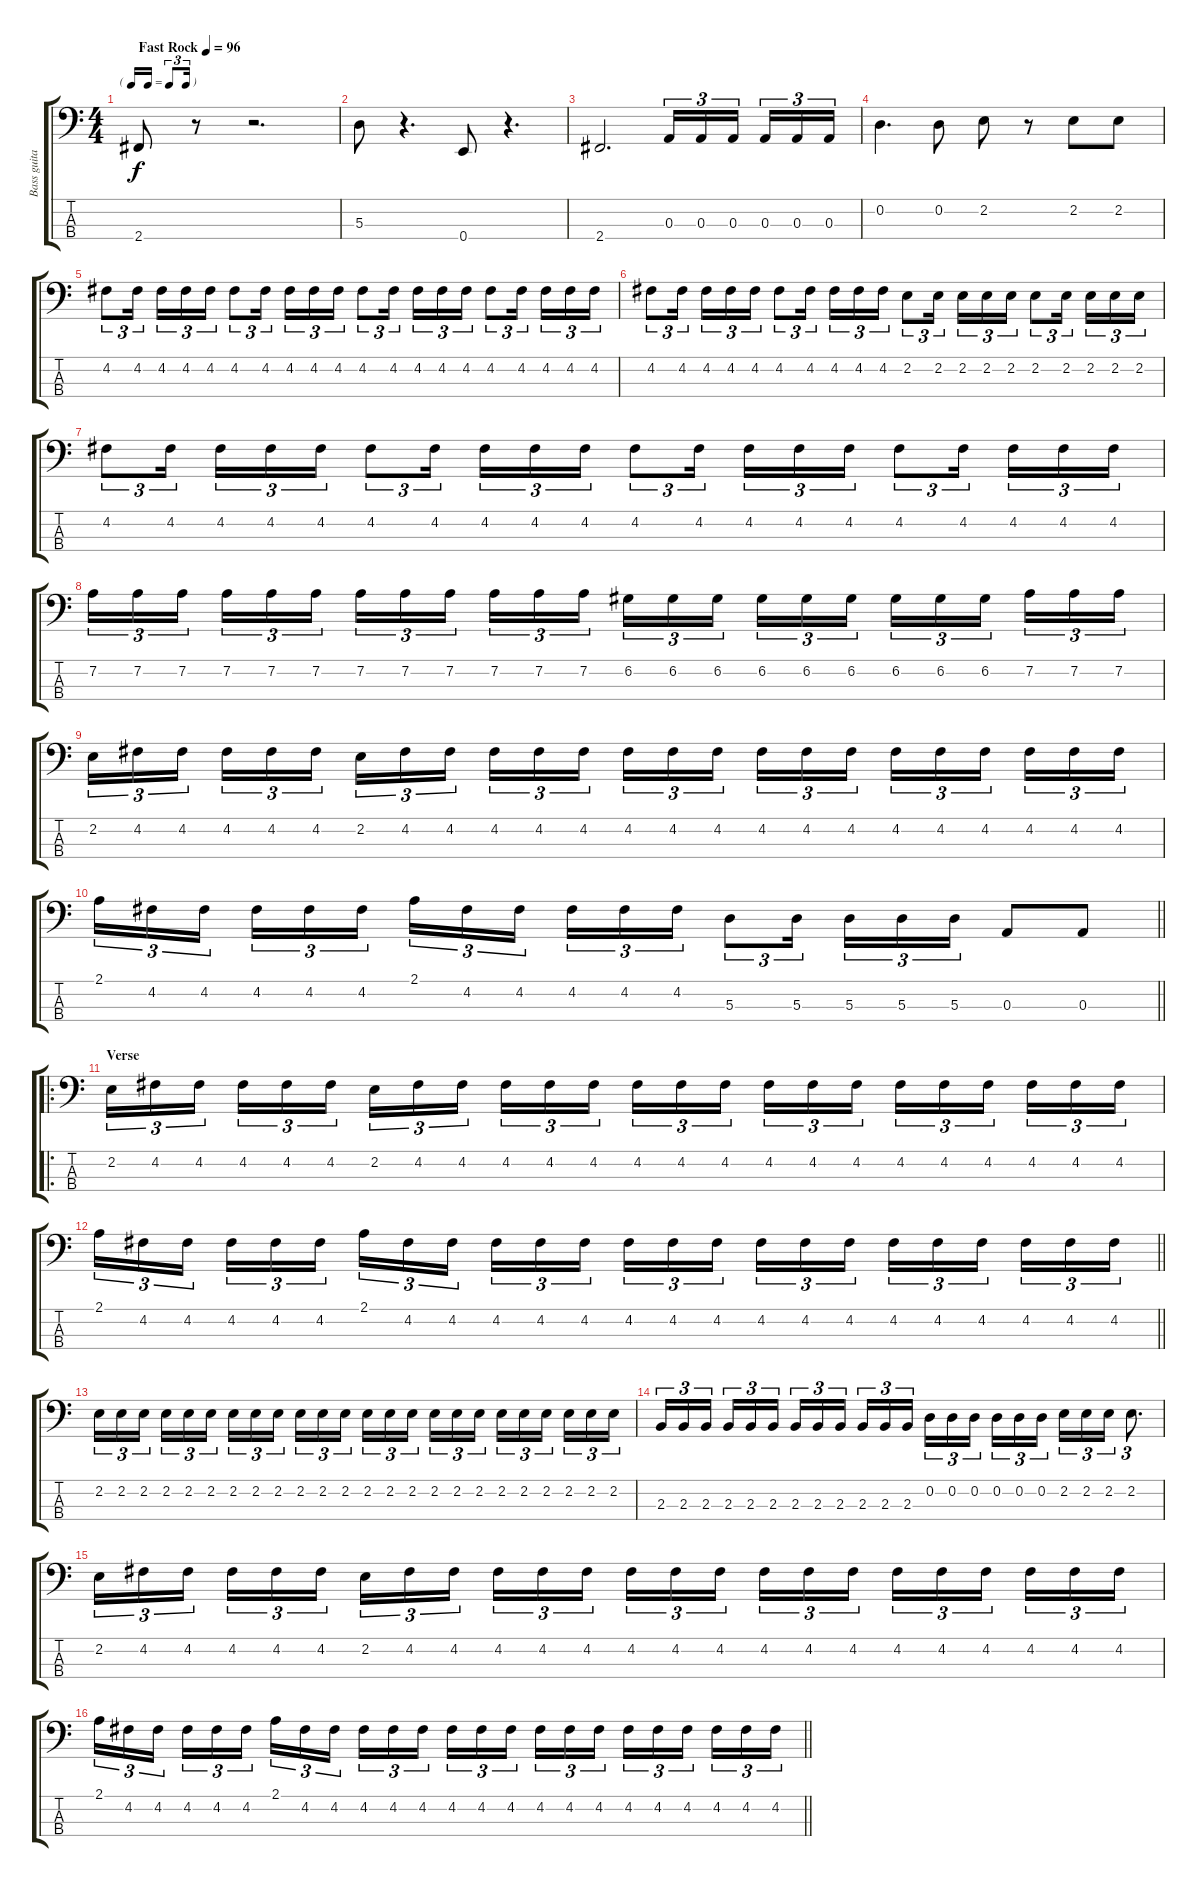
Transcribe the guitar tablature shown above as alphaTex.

\track ("Bass guitar" "Bass guita") {instrument electricbasspick}
\staff {score tabs}
\tuning (G2 D2 A1 E1) {hide}
\ts (4 4)
\tf triplet16th
\tempo (96 "Fast Rock")
\clef f4
\ks c
2.4.8{dy f instrument electricbasspick} r.8 r.2{d} |
5.3.8 r.4{d} 0.4.8 r.4{d} |
2.4.2{d} 0.3.16{tu (3 2)} 0.3.16{tu (3 2)} 0.3.16{tu (3 2) beam splitsecondary} 0.3.16{tu (3 2)} 0.3.16{tu (3 2)} 0.3.16{tu (3 2)} |
0.2.4{d} 0.2.8 2.2.8 r.8 2.2.8 2.2.8 |
4.2.8{tu (3 2)} 4.2.16{tu (3 2) beam splitsecondary} 4.2.16{tu (3 2)} 4.2.16{tu (3 2)} 4.2.16{tu (3 2)} 4.2.8{tu (3 2)} 4.2.16{tu (3 2) beam splitsecondary} 4.2.16{tu (3 2)} 4.2.16{tu (3 2)} 4.2.16{tu (3 2)} 4.2.8{tu (3 2)} 4.2.16{tu (3 2) beam splitsecondary} 4.2.16{tu (3 2)} 4.2.16{tu (3 2)} 4.2.16{tu (3 2)} 4.2.8{tu (3 2)} 4.2.16{tu (3 2) beam splitsecondary} 4.2.16{tu (3 2)} 4.2.16{tu (3 2)} 4.2.16{tu (3 2)} |
4.2.8{tu (3 2)} 4.2.16{tu (3 2) beam splitsecondary} 4.2.16{tu (3 2)} 4.2.16{tu (3 2)} 4.2.16{tu (3 2)} 4.2.8{tu (3 2)} 4.2.16{tu (3 2) beam splitsecondary} 4.2.16{tu (3 2)} 4.2.16{tu (3 2)} 4.2.16{tu (3 2)} 2.2.8{tu (3 2)} 2.2.16{tu (3 2) beam splitsecondary} 2.2.16{tu (3 2)} 2.2.16{tu (3 2)} 2.2.16{tu (3 2)} 2.2.8{tu (3 2)} 2.2.16{tu (3 2) beam splitsecondary} 2.2.16{tu (3 2)} 2.2.16{tu (3 2)} 2.2.16{tu (3 2)} |
4.2.8{tu (3 2)} 4.2.16{tu (3 2) beam splitsecondary} 4.2.16{tu (3 2)} 4.2.16{tu (3 2)} 4.2.16{tu (3 2)} 4.2.8{tu (3 2)} 4.2.16{tu (3 2) beam splitsecondary} 4.2.16{tu (3 2)} 4.2.16{tu (3 2)} 4.2.16{tu (3 2)} 4.2.8{tu (3 2)} 4.2.16{tu (3 2) beam splitsecondary} 4.2.16{tu (3 2)} 4.2.16{tu (3 2)} 4.2.16{tu (3 2)} 4.2.8{tu (3 2)} 4.2.16{tu (3 2) beam splitsecondary} 4.2.16{tu (3 2)} 4.2.16{tu (3 2)} 4.2.16{tu (3 2)} |
7.2.16{tu (3 2)} 7.2.16{tu (3 2)} 7.2.16{tu (3 2) beam splitsecondary} 7.2.16{tu (3 2)} 7.2.16{tu (3 2)} 7.2.16{tu (3 2)} 7.2.16{tu (3 2)} 7.2.16{tu (3 2)} 7.2.16{tu (3 2) beam splitsecondary} 7.2.16{tu (3 2)} 7.2.16{tu (3 2)} 7.2.16{tu (3 2)} 6.2.16{tu (3 2)} 6.2.16{tu (3 2)} 6.2.16{tu (3 2) beam splitsecondary} 6.2.16{tu (3 2)} 6.2.16{tu (3 2)} 6.2.16{tu (3 2)} 6.2.16{tu (3 2)} 6.2.16{tu (3 2)} 6.2.16{tu (3 2) beam splitsecondary} 7.2.16{tu (3 2)} 7.2.16{tu (3 2)} 7.2.16{tu (3 2)} |
2.2.16{tu (3 2)} 4.2.16{tu (3 2)} 4.2.16{tu (3 2) beam splitsecondary} 4.2.16{tu (3 2)} 4.2.16{tu (3 2)} 4.2.16{tu (3 2)} 2.2.16{tu (3 2)} 4.2.16{tu (3 2)} 4.2.16{tu (3 2) beam splitsecondary} 4.2.16{tu (3 2)} 4.2.16{tu (3 2)} 4.2.16{tu (3 2)} 4.2.16{tu (3 2)} 4.2.16{tu (3 2)} 4.2.16{tu (3 2) beam splitsecondary} 4.2.16{tu (3 2)} 4.2.16{tu (3 2)} 4.2.16{tu (3 2)} 4.2.16{tu (3 2)} 4.2.16{tu (3 2)} 4.2.16{tu (3 2) beam splitsecondary} 4.2.16{tu (3 2)} 4.2.16{tu (3 2)} 4.2.16{tu (3 2)} |
\barLineRight lightlight
2.1.16{tu (3 2)} 4.2.16{tu (3 2)} 4.2.16{tu (3 2) beam splitsecondary} 4.2.16{tu (3 2)} 4.2.16{tu (3 2)} 4.2.16{tu (3 2)} 2.1.16{tu (3 2)} 4.2.16{tu (3 2)} 4.2.16{tu (3 2) beam splitsecondary} 4.2.16{tu (3 2)} 4.2.16{tu (3 2)} 4.2.16{tu (3 2)} 5.3.8{tu (3 2)} 5.3.16{tu (3 2) beam splitsecondary} 5.3.16{tu (3 2)} 5.3.16{tu (3 2)} 5.3.16{tu (3 2)} 0.3.8 0.3.8 |
\ro
\section ("" "Verse")
2.2.16{tu (3 2)} 4.2.16{tu (3 2)} 4.2.16{tu (3 2) beam splitsecondary} 4.2.16{tu (3 2)} 4.2.16{tu (3 2)} 4.2.16{tu (3 2)} 2.2.16{tu (3 2)} 4.2.16{tu (3 2)} 4.2.16{tu (3 2) beam splitsecondary} 4.2.16{tu (3 2)} 4.2.16{tu (3 2)} 4.2.16{tu (3 2)} 4.2.16{tu (3 2)} 4.2.16{tu (3 2)} 4.2.16{tu (3 2) beam splitsecondary} 4.2.16{tu (3 2)} 4.2.16{tu (3 2)} 4.2.16{tu (3 2)} 4.2.16{tu (3 2)} 4.2.16{tu (3 2)} 4.2.16{tu (3 2) beam splitsecondary} 4.2.16{tu (3 2)} 4.2.16{tu (3 2)} 4.2.16{tu (3 2)} |
\barLineRight lightlight
2.1.16{tu (3 2)} 4.2.16{tu (3 2)} 4.2.16{tu (3 2) beam splitsecondary} 4.2.16{tu (3 2)} 4.2.16{tu (3 2)} 4.2.16{tu (3 2)} 2.1.16{tu (3 2)} 4.2.16{tu (3 2)} 4.2.16{tu (3 2) beam splitsecondary} 4.2.16{tu (3 2)} 4.2.16{tu (3 2)} 4.2.16{tu (3 2)} 4.2.16{tu (3 2)} 4.2.16{tu (3 2)} 4.2.16{tu (3 2) beam splitsecondary} 4.2.16{tu (3 2)} 4.2.16{tu (3 2)} 4.2.16{tu (3 2)} 4.2.16{tu (3 2)} 4.2.16{tu (3 2)} 4.2.16{tu (3 2) beam splitsecondary} 4.2.16{tu (3 2)} 4.2.16{tu (3 2)} 4.2.16{tu (3 2)} |
2.2.16{tu (3 2)} 2.2.16{tu (3 2)} 2.2.16{tu (3 2) beam splitsecondary} 2.2.16{tu (3 2)} 2.2.16{tu (3 2)} 2.2.16{tu (3 2)} 2.2.16{tu (3 2)} 2.2.16{tu (3 2)} 2.2.16{tu (3 2) beam splitsecondary} 2.2.16{tu (3 2)} 2.2.16{tu (3 2)} 2.2.16{tu (3 2)} 2.2.16{tu (3 2)} 2.2.16{tu (3 2)} 2.2.16{tu (3 2) beam splitsecondary} 2.2.16{tu (3 2)} 2.2.16{tu (3 2)} 2.2.16{tu (3 2)} 2.2.16{tu (3 2)} 2.2.16{tu (3 2)} 2.2.16{tu (3 2) beam splitsecondary} 2.2.16{tu (3 2)} 2.2.16{tu (3 2)} 2.2.16{tu (3 2)} |
2.3.16{tu (3 2)} 2.3.16{tu (3 2)} 2.3.16{tu (3 2) beam splitsecondary} 2.3.16{tu (3 2)} 2.3.16{tu (3 2)} 2.3.16{tu (3 2)} 2.3.16{tu (3 2)} 2.3.16{tu (3 2)} 2.3.16{tu (3 2) beam splitsecondary} 2.3.16{tu (3 2)} 2.3.16{tu (3 2)} 2.3.16{tu (3 2)} 0.2.16{tu (3 2)} 0.2.16{tu (3 2)} 0.2.16{tu (3 2) beam splitsecondary} 0.2.16{tu (3 2)} 0.2.16{tu (3 2)} 0.2.16{tu (3 2)} 2.2.16{tu (3 2)} 2.2.16{tu (3 2)} 2.2.16{tu (3 2)} 2.2.8{d tu (3 2)} |
2.2.16{tu (3 2)} 4.2.16{tu (3 2)} 4.2.16{tu (3 2) beam splitsecondary} 4.2.16{tu (3 2)} 4.2.16{tu (3 2)} 4.2.16{tu (3 2)} 2.2.16{tu (3 2)} 4.2.16{tu (3 2)} 4.2.16{tu (3 2) beam splitsecondary} 4.2.16{tu (3 2)} 4.2.16{tu (3 2)} 4.2.16{tu (3 2)} 4.2.16{tu (3 2)} 4.2.16{tu (3 2)} 4.2.16{tu (3 2) beam splitsecondary} 4.2.16{tu (3 2)} 4.2.16{tu (3 2)} 4.2.16{tu (3 2)} 4.2.16{tu (3 2)} 4.2.16{tu (3 2)} 4.2.16{tu (3 2) beam splitsecondary} 4.2.16{tu (3 2)} 4.2.16{tu (3 2)} 4.2.16{tu (3 2)} |
\barLineRight lightlight
2.1.16{tu (3 2)} 4.2.16{tu (3 2)} 4.2.16{tu (3 2) beam splitsecondary} 4.2.16{tu (3 2)} 4.2.16{tu (3 2)} 4.2.16{tu (3 2)} 2.1.16{tu (3 2)} 4.2.16{tu (3 2)} 4.2.16{tu (3 2) beam splitsecondary} 4.2.16{tu (3 2)} 4.2.16{tu (3 2)} 4.2.16{tu (3 2)} 4.2.16{tu (3 2)} 4.2.16{tu (3 2)} 4.2.16{tu (3 2) beam splitsecondary} 4.2.16{tu (3 2)} 4.2.16{tu (3 2)} 4.2.16{tu (3 2)} 4.2.16{tu (3 2)} 4.2.16{tu (3 2)} 4.2.16{tu (3 2) beam splitsecondary} 4.2.16{tu (3 2)} 4.2.16{tu (3 2)} 4.2.16{tu (3 2)}
